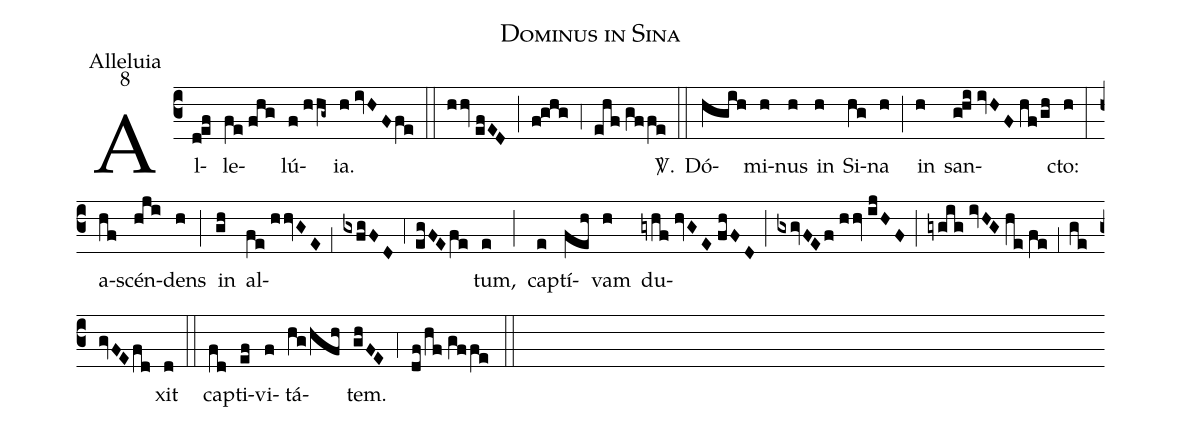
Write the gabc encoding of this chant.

name:Dominus in Sina;
office-part:Alleluia;
mode:8;
%%
(c3) Al(d!ef)le(fe//fhg)lú(f//hhg~)ia.(h//ivHFfe) (::) (hhv//efED) (;) (f!ghg) (;4) (ehf//gffe) <sp>V/</sp>.(::) Dó(hgih)mi(h)nus(h) in(h) Si(hg)na(h) (;) in(h) san(g!hi//ivHF//hf/gh)cto:(h) (:) a(hf)scén(hji)dens(h) (;) in(gh) al(fe//hhvGE;1gxfgFD;4egFE/fe)tum,(e) (;) cap(e)tí(feh)vam(h) du(gyhf//hvGE//fhFD;gxgvFEf//hhv//ijHF;gygig//ivHG//he//fe;1ge/gvFE/fd)xit(d) (::) cap(fd)ti(ef)vi(f)tá(hg/hfh)tem.(ghFE) (;4) (df/hf//gffe) (::)
